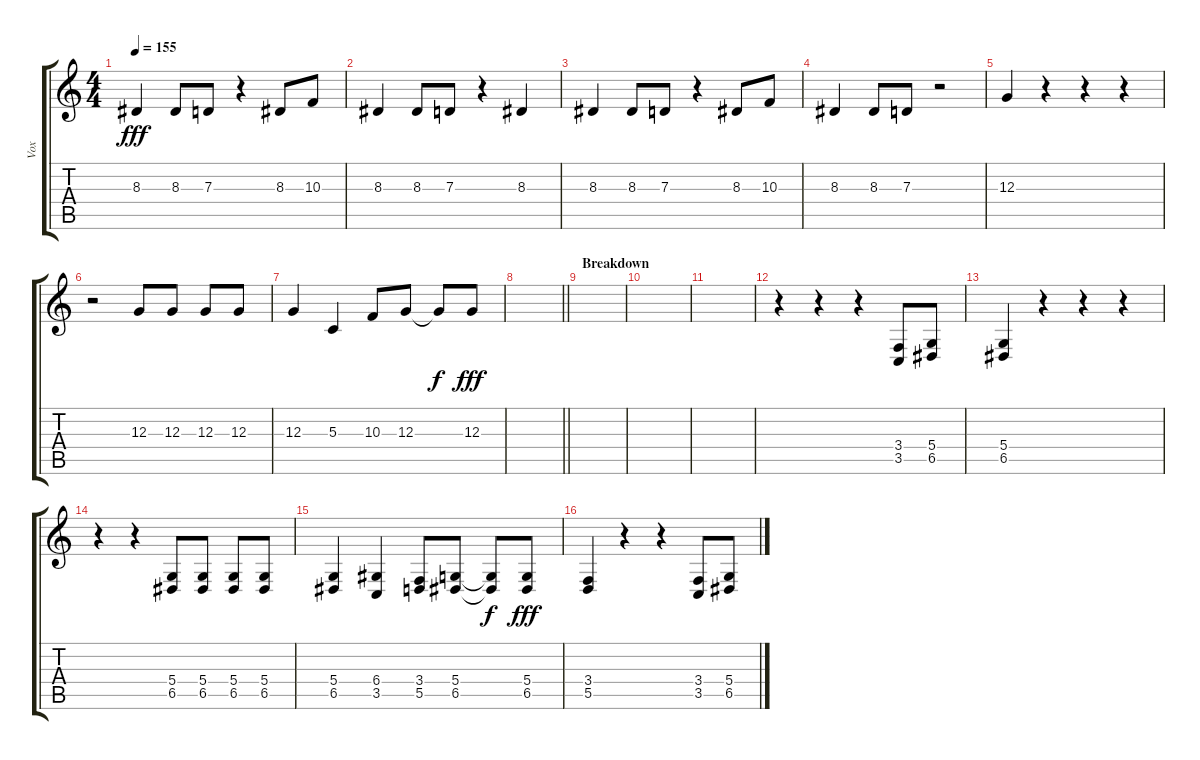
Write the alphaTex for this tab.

\track ("Vox" "Vox") {instrument lead6voice}
\staff {score tabs}
\tuning (E4 B3 G3 D3 A2 E2) {hide}
\ts (4 4)
\tempo 155
\clef g2
\ks c
8.3.4{dy fff} 8.3.8 7.3.8 r.4 8.3.8 10.3.8 |
8.3.4 8.3.8 7.3.8 r.4 8.3.4 |
8.3.4 8.3.8 7.3.8 r.4 8.3.8 10.3.8 |
8.3.4 8.3.8 7.3.8 r.2 |
12.3.4 r.4 r.4 r.4 |
r.2 12.3.8 12.3.8 12.3.8 12.3.8 |
12.3.4 5.3.4 10.3.8 12.3.8 12.3{t}.8{dy f} 12.3.8{dy fff} |
\barLineRight lightlight
|
\section ("" "Breakdown")
|
|
|
r.4 r.4 r.4 (3.4 3.5).8 (5.4 6.5).8 |
(5.4 6.5).4 r.4 r.4 r.4 |
r.4 r.4 (5.4 6.5).8 (5.4 6.5).8 (5.4 6.5).8 (5.4 6.5).8 |
(5.4 6.5).4 (6.4 3.5).4 (3.4 5.5).8 (5.4 6.5).8 (5.4{t} 6.5{t}).8{dy f} (5.4 6.5).8{dy fff} |
(3.4 5.5).4 r.4 r.4 (3.4 3.5).8 (5.4 6.5).8
